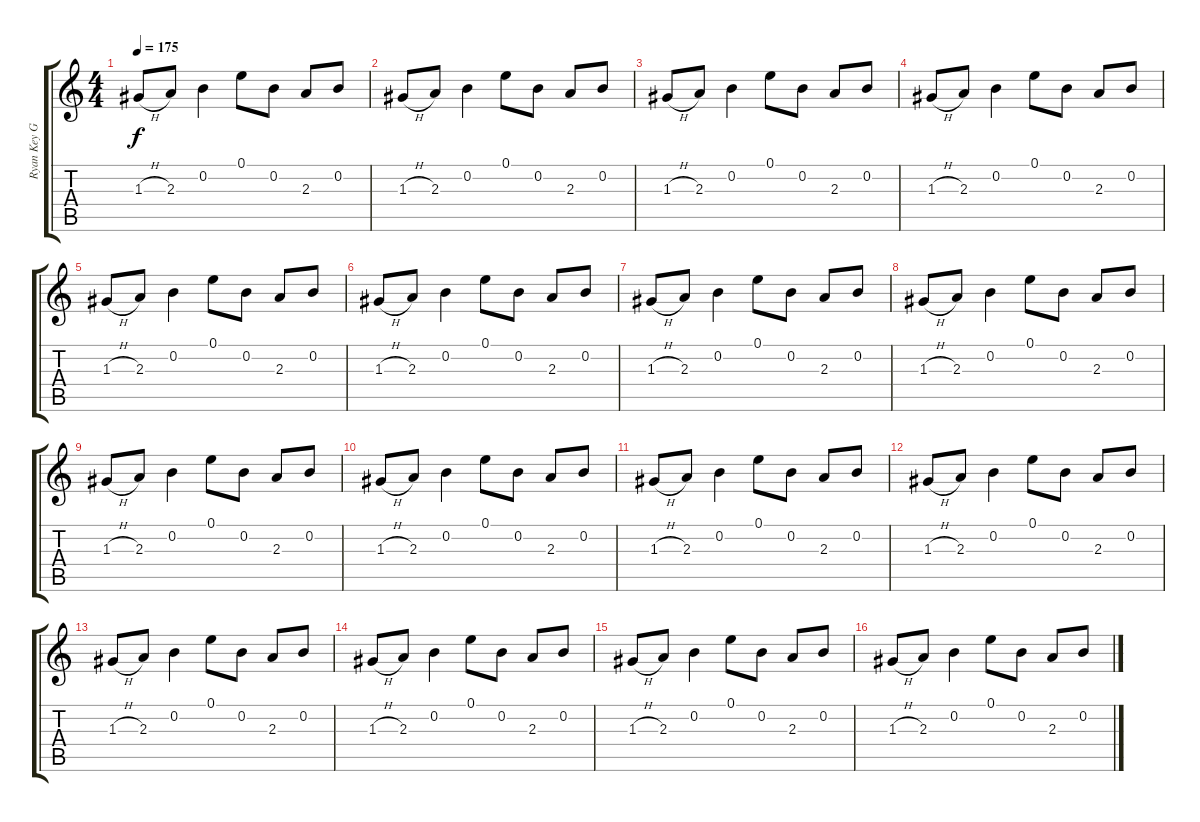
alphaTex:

\track ("Ryan Key Guitar 1" "Ryan Key G") {instrument overdrivenguitar}
\staff {score tabs}
\tuning (E4 B3 G3 D3 A2 D2) {hide}
\ts (4 4)
\tempo 175
\clef g2
\ks c
1.3{h}.8{dy f} 2.3.8 0.2.4 0.1.8 0.2.8 2.3.8 0.2.8 |
1.3{h}.8 2.3.8 0.2.4 0.1.8 0.2.8 2.3.8 0.2.8 |
1.3{h}.8 2.3.8 0.2.4 0.1.8 0.2.8 2.3.8 0.2.8 |
1.3{h}.8 2.3.8 0.2.4 0.1.8 0.2.8 2.3.8 0.2.8 |
1.3{h}.8 2.3.8 0.2.4 0.1.8 0.2.8 2.3.8 0.2.8 |
1.3{h}.8 2.3.8 0.2.4 0.1.8 0.2.8 2.3.8 0.2.8 |
1.3{h}.8 2.3.8 0.2.4 0.1.8 0.2.8 2.3.8 0.2.8 |
1.3{h}.8 2.3.8 0.2.4 0.1.8 0.2.8 2.3.8 0.2.8 |
1.3{h}.8 2.3.8 0.2.4 0.1.8 0.2.8 2.3.8 0.2.8 |
1.3{h}.8 2.3.8 0.2.4 0.1.8 0.2.8 2.3.8 0.2.8 |
1.3{h}.8 2.3.8 0.2.4 0.1.8 0.2.8 2.3.8 0.2.8 |
1.3{h}.8 2.3.8 0.2.4 0.1.8 0.2.8 2.3.8 0.2.8 |
1.3{h}.8 2.3.8 0.2.4 0.1.8 0.2.8 2.3.8 0.2.8 |
1.3{h}.8 2.3.8 0.2.4 0.1.8 0.2.8 2.3.8 0.2.8 |
1.3{h}.8 2.3.8 0.2.4 0.1.8 0.2.8 2.3.8 0.2.8 |
1.3{h}.8 2.3.8 0.2.4 0.1.8 0.2.8 2.3.8 0.2.8
